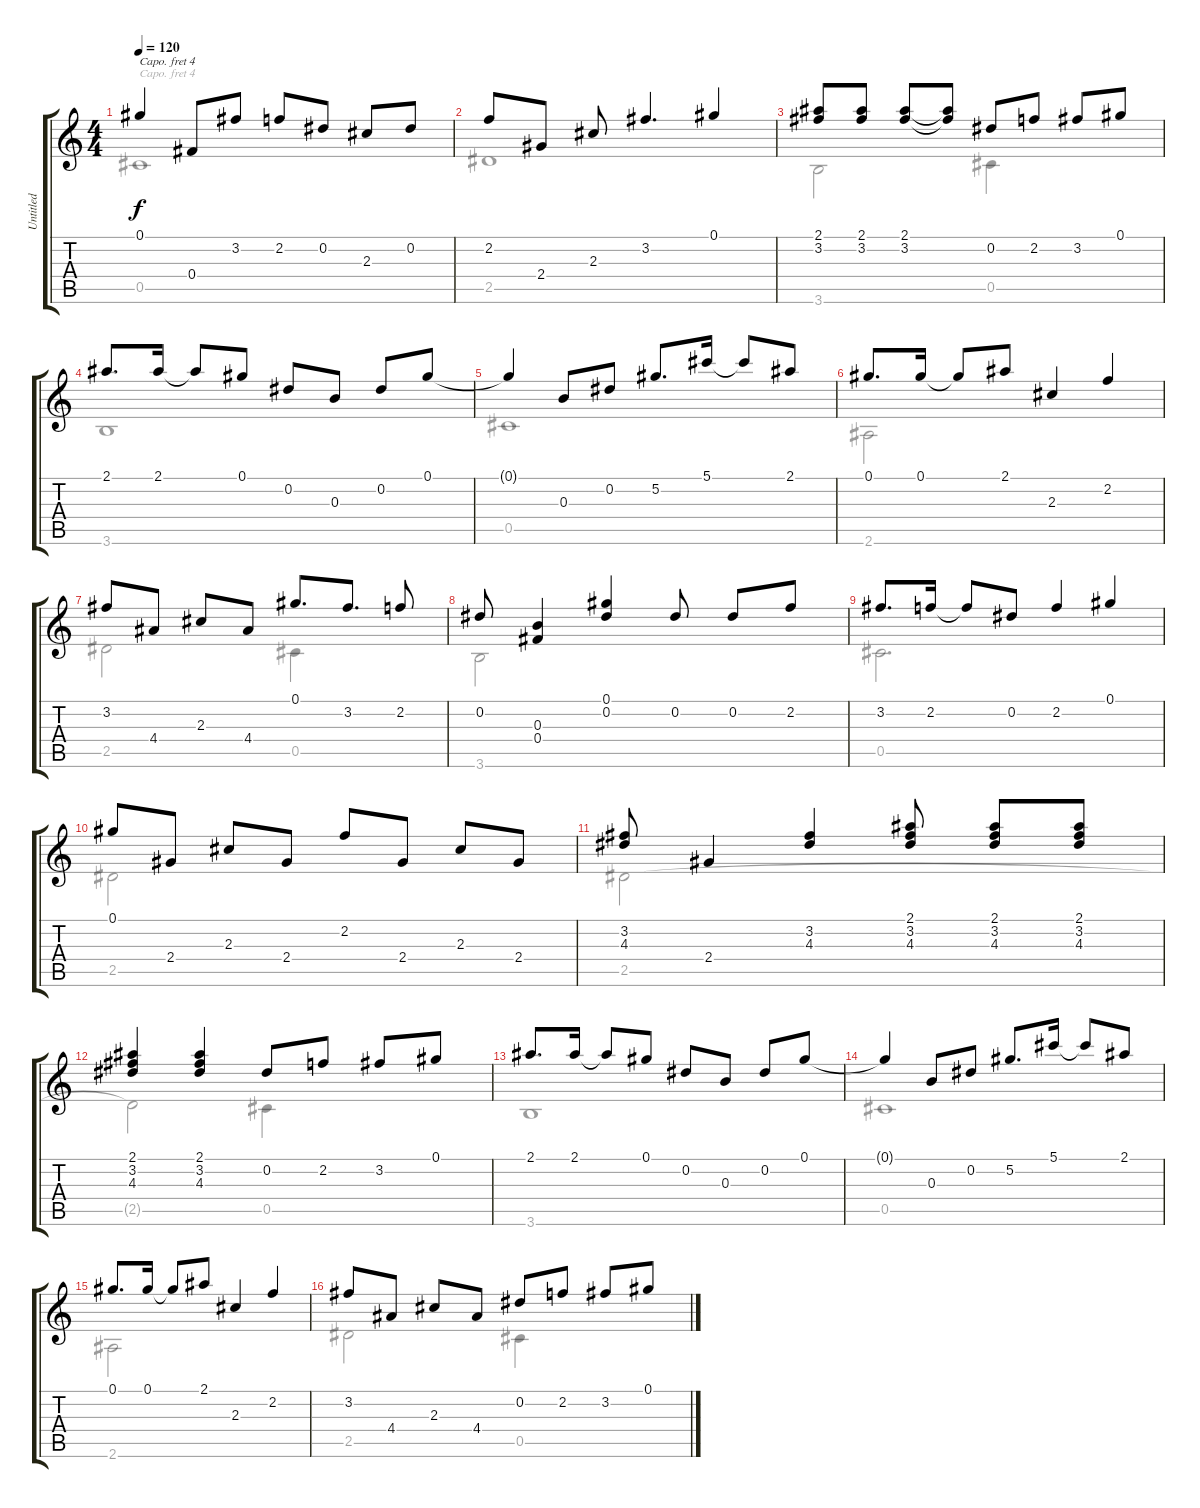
\track ("Untitled" "Untitled") {instrument acousticguitarnylon}
\staff {score tabs}
\capo 4
\tuning (E4 B3 G3 D3 A2 E2) {hide}
\voice
\ts (4 4)
\tempo 120
\clef g2
\ks c
0.1{t}.4{dy f} 0.4.8 3.2.8 2.2.8 0.2.8 2.3.8 0.2.8 |
2.2.8 2.4.8 2.3.8 3.2.4{d} 0.1.4 |
(2.1 3.2).8 (2.1 3.2).8 (2.1 3.2).8 (2.1{t} 3.2{t}).8 0.2.8 2.2.8 3.2.8 0.1.8 |
2.1.8{d} 2.1.16 2.1{t}.8 0.1.8 0.2.8 0.3.8 0.2.8 0.1.8 |
0.1{t}.4 0.3.8 0.2.8 5.2.8{d} 5.1.16 5.1{t}.8 2.1.8 |
0.1.8{d} 0.1.16 0.1{t}.8 2.1.8 2.3.4 2.2.4 |
3.2.8 4.4.8 2.3.8 4.4.8 0.1.8{d} 3.2.8{d} 2.2.8 |
0.2.8 (0.3 0.4).4 (0.1 0.2).4 0.2.8 0.2.8 2.2.8 |
3.2.8{d} 2.2.16 2.2{t}.8 0.2.8 2.2.4 0.1.4 |
0.1.8 2.4.8 2.3.8 2.4.8 2.2.8 2.4.8 2.3.8 2.4.8 |
(3.2 4.3).8 2.4.4 (3.2 4.3).4 (2.1 3.2 4.3).8 (2.1 3.2 4.3).8 (2.1 3.2 4.3).8 |
(2.1 3.2 4.3).4 (2.1 3.2 4.3).4 0.2.8 2.2.8 3.2.8 0.1.8 |
2.1.8{d} 2.1.16 2.1{t}.8 0.1.8 0.2.8 0.3.8 0.2.8 0.1.8 |
0.1{t}.4 0.3.8 0.2.8 5.2.8{d} 5.1.16 5.1{t}.8 2.1.8 |
0.1.8{d} 0.1.16 0.1{t}.8 2.1.8 2.3.4 2.2.4 |
3.2.8 4.4.8 2.3.8 4.4.8 0.2.8 2.2.8 3.2.8 0.1.8
\voice
\clef g2
\ottava regular
\simile none
\ks c
0.5.1{dy f} |
2.5.1 |
3.6.2 0.5.4 |
3.6.1 |
0.5.1 |
2.6.2 |
2.5.2 0.5.4 |
3.6.2 |
0.5.2{d} |
2.5.2 |
2.5.2 |
2.5{t}.2 0.5.4 |
3.6.1 |
0.5.1 |
2.6.2 |
2.5.2 0.5.4
